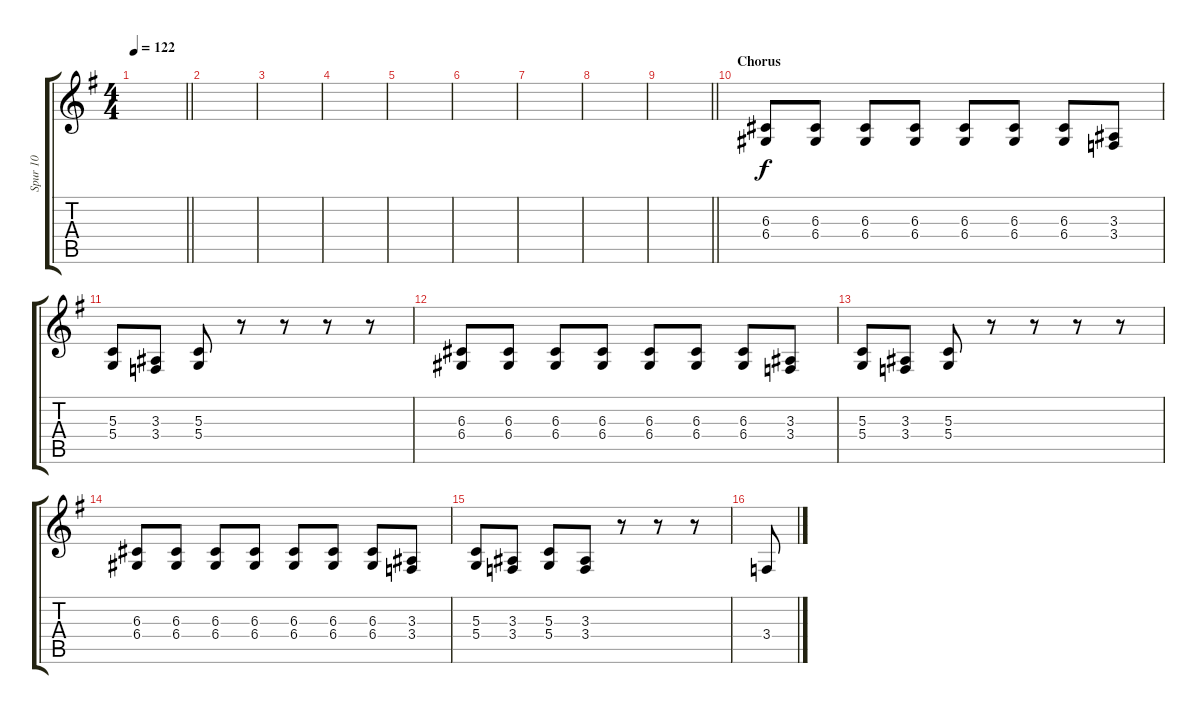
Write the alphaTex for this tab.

\track ("Spur 10" "Spur 10") {instrument electricpiano1}
\staff {score tabs}
\tuning (E4 B3 G3 D3 A2 E2) {hide}
\ts (4 4)
\tempo 122
\clef g2
\barLineRight lightlight
\ks g
|
|
|
|
|
|
|
|
\barLineRight lightlight
|
\section ("" "Chorus")
(6.3 6.4).8 (6.3 6.4).8 (6.3 6.4).8 (6.3 6.4).8 (6.3 6.4).8 (6.3 6.4).8 (6.3 6.4).8 (3.3 3.4).8 |
(5.3 5.4).8 (3.3 3.4).8 (5.3 5.4).8 r.8 r.8 r.8 r.8 |
(6.3 6.4).8 (6.3 6.4).8 (6.3 6.4).8 (6.3 6.4).8 (6.3 6.4).8 (6.3 6.4).8 (6.3 6.4).8 (3.3 3.4).8 |
(5.3 5.4).8 (3.3 3.4).8 (5.3 5.4).8 r.8 r.8 r.8 r.8 |
(6.3 6.4).8 (6.3 6.4).8 (6.3 6.4).8 (6.3 6.4).8 (6.3 6.4).8 (6.3 6.4).8 (6.3 6.4).8 (3.3 3.4).8 |
(5.3 5.4).8 (3.3 3.4).8 (5.3 5.4).8 (3.3 3.4).8 r.8 r.8 r.8 |
3.4.8
